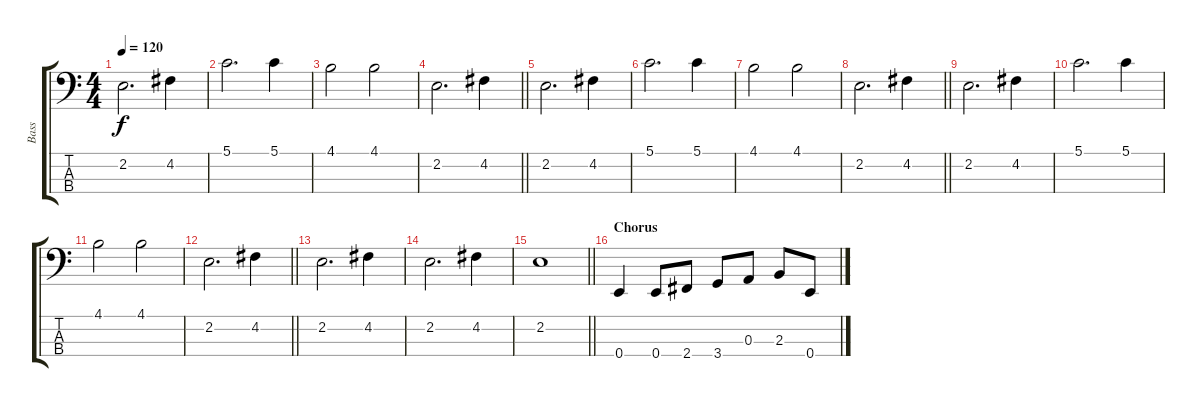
\track ("Bass" "Bass") {instrument electricbassfinger}
\staff {score tabs}
\tuning (G2 D2 A1 E1) {hide}
\ts (4 4)
\tempo 120
\clef f4
\ks c
2.2.2{d dy f} 4.2.4 |
5.1.2{d} 5.1.4 |
4.1.2 4.1.2 |
\barLineRight lightlight
2.2.2{d} 4.2.4 |
2.2.2{d} 4.2.4 |
5.1.2{d} 5.1.4 |
4.1.2 4.1.2 |
\barLineRight lightlight
2.2.2{d} 4.2.4 |
2.2.2{d} 4.2.4 |
5.1.2{d} 5.1.4 |
4.1.2 4.1.2 |
\barLineRight lightlight
2.2.2{d} 4.2.4 |
2.2.2{d} 4.2.4 |
2.2.2{d} 4.2.4 |
\barLineRight lightlight
2.2.1 |
\section ("" "Chorus")
0.4.4 0.4.8 2.4.8 3.4.8 0.3.8 2.3.8 0.4.8
